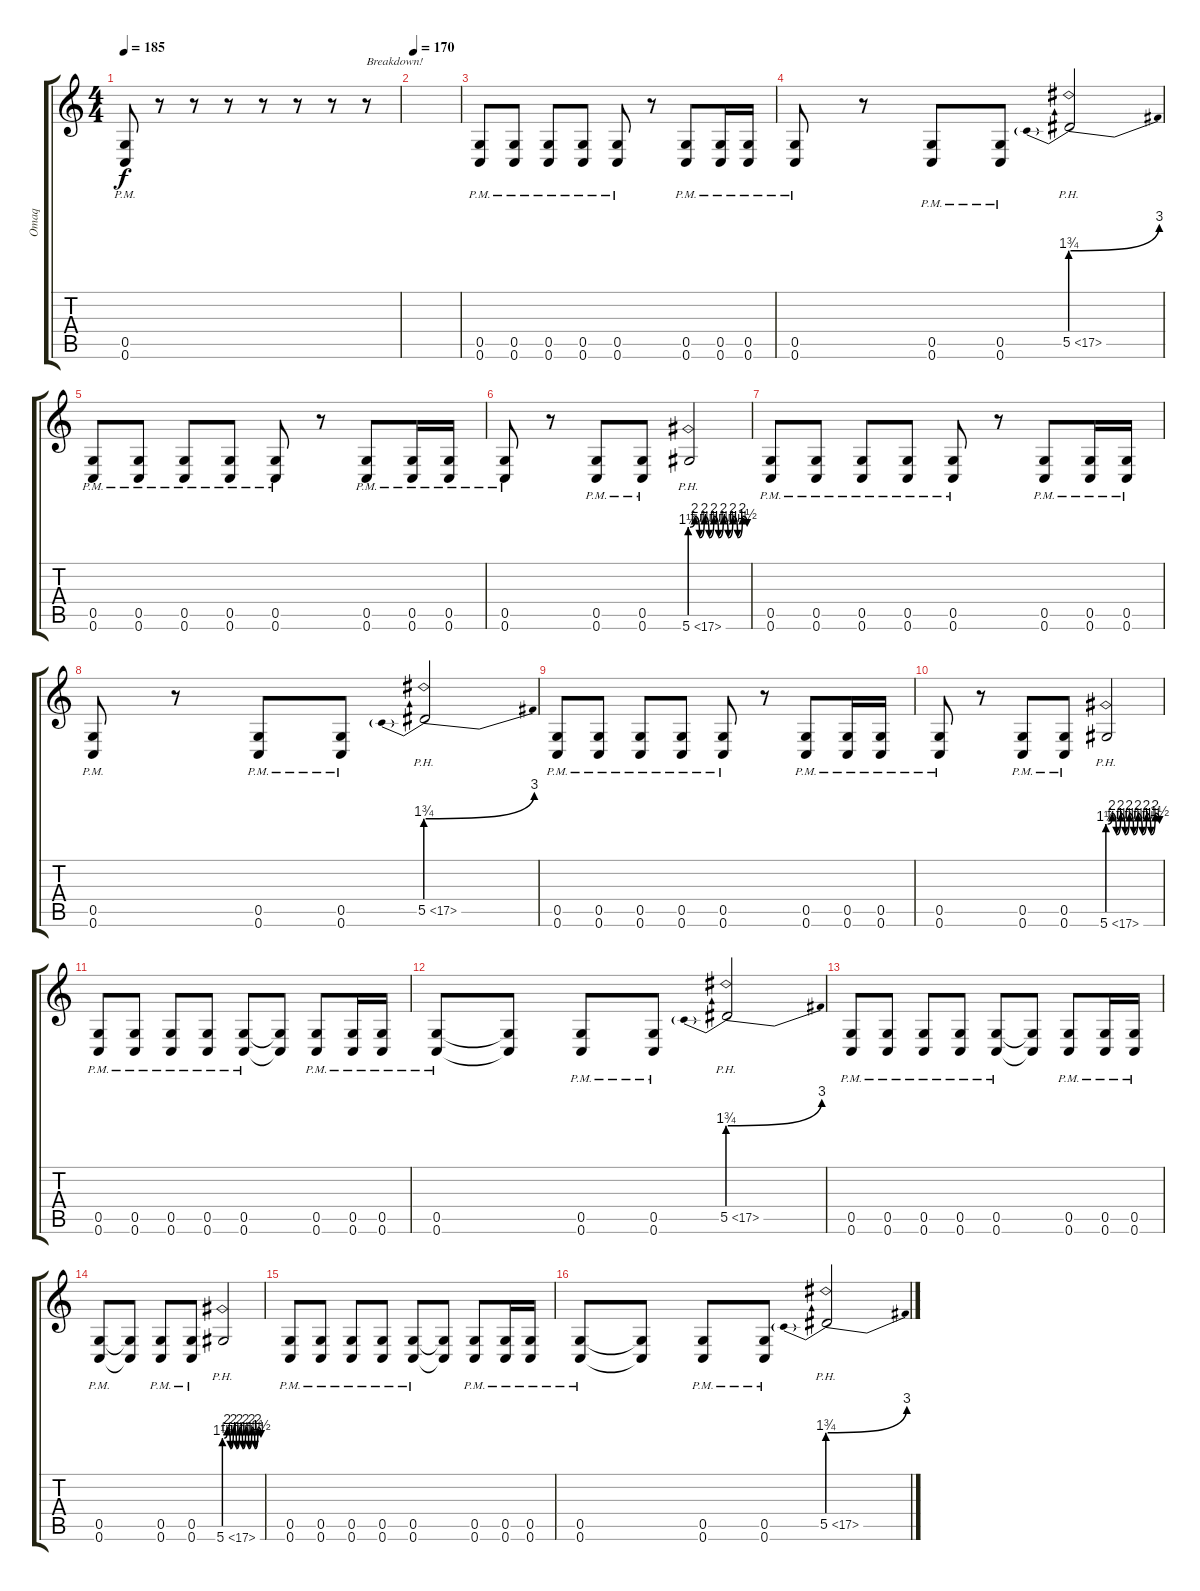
\track ("Omaq" "Omaq") {instrument distortionguitar}
\staff {score tabs}
\tuning (D4 A3 F3 C3 G2 C2) {hide}
\ts (4 4)
\tempo 185
\clef g2
\ks c
(0.5 0.6{pm}).8{dy f} r.8 r.8 r.8 r.8 r.8 r.8 r.8{txt "Breakdown!"} |
\tempo 170
|
(0.5{pm} 0.6{pm}).8 (0.5{pm} 0.6{pm}).8 (0.5{pm} 0.6{pm}).8 (0.5{pm} 0.6{pm}).8 (0.5{pm} 0.6{pm}).8 r.8 (0.5{pm} 0.6{pm}).8 (0.5{pm} 0.6{pm}).16 (0.5{pm} 0.6{pm}).16 |
(0.5{pm} 0.6{pm}).8 r.8 (0.5{pm} 0.6{pm}).8 (0.5{pm} 0.6{pm}).8 5.5{be (prebendbend 0 7 60 12) ph 12}.2 |
(0.5{pm} 0.6{pm}).8 (0.5{pm} 0.6{pm}).8 (0.5{pm} 0.6{pm}).8 (0.5{pm} 0.6{pm}).8 (0.5{pm} 0.6{pm}).8 r.8 (0.5{pm} 0.6{pm}).8 (0.5{pm} 0.6{pm}).16 (0.5{pm} 0.6{pm}).16 |
(0.5{pm} 0.6{pm}).8 r.8 (0.5{pm} 0.6{pm}).8 (0.5{pm} 0.6{pm}).8 5.6{be (custom 0 6 5 8 10 4 15 8 20 4 25 8 30 4 35 8 40 4 45 8 50 4 55 8 60 6) ph 12}.2 |
(0.5{pm} 0.6{pm}).8 (0.5{pm} 0.6{pm}).8 (0.5{pm} 0.6{pm}).8 (0.5{pm} 0.6{pm}).8 (0.5{pm} 0.6{pm}).8 r.8 (0.5{pm} 0.6{pm}).8 (0.5{pm} 0.6{pm}).16 (0.5{pm} 0.6{pm}).16 |
(0.5{pm} 0.6{pm}).8 r.8 (0.5{pm} 0.6{pm}).8 (0.5{pm} 0.6{pm}).8 5.5{be (prebendbend 0 7 60 12) ph 12}.2 |
(0.5{pm} 0.6{pm}).8 (0.5{pm} 0.6{pm}).8 (0.5{pm} 0.6{pm}).8 (0.5{pm} 0.6{pm}).8 (0.5{pm} 0.6{pm}).8 r.8 (0.5{pm} 0.6{pm}).8 (0.5{pm} 0.6{pm}).16 (0.5{pm} 0.6{pm}).16 |
(0.5{pm} 0.6{pm}).8 r.8 (0.5{pm} 0.6{pm}).8 (0.5{pm} 0.6{pm}).8 5.6{be (custom 0 6 5 8 10 4 15 8 20 4 25 8 30 4 35 8 40 4 45 8 50 4 55 8 60 6) ph 12}.2 |
(0.5{pm} 0.6{pm}).8 (0.5{pm} 0.6{pm}).8 (0.5{pm} 0.6{pm}).8 (0.5{pm} 0.6{pm}).8 (0.5{pm} 0.6{pm}).8 (0.5{t} 0.6{t}).8 (0.5{pm} 0.6{pm}).8 (0.5{pm} 0.6{pm}).16 (0.5{pm} 0.6{pm}).16 |
(0.5{pm} 0.6{pm}).8 (0.5{t} 0.6{t}).8 (0.5{pm} 0.6{pm}).8 (0.5{pm} 0.6{pm}).8 5.5{be (prebendbend 0 7 60 12) ph 12}.2 |
(0.5{pm} 0.6{pm}).8 (0.5{pm} 0.6{pm}).8 (0.5{pm} 0.6{pm}).8 (0.5{pm} 0.6{pm}).8 (0.5{pm} 0.6{pm}).8 (0.5{t} 0.6{t}).8 (0.5{pm} 0.6{pm}).8 (0.5{pm} 0.6{pm}).16 (0.5{pm} 0.6{pm}).16 |
(0.5{pm} 0.6{pm}).8 (0.5{t} 0.6{t}).8 (0.5{pm} 0.6{pm}).8 (0.5{pm} 0.6{pm}).8 5.6{be (custom 0 6 5 8 10 4 15 8 20 4 25 8 30 4 35 8 40 4 45 8 50 4 55 8 60 6) ph 12}.2 |
(0.5{pm} 0.6{pm}).8 (0.5{pm} 0.6{pm}).8 (0.5{pm} 0.6{pm}).8 (0.5{pm} 0.6{pm}).8 (0.5{pm} 0.6{pm}).8 (0.5{t} 0.6{t}).8 (0.5{pm} 0.6{pm}).8 (0.5{pm} 0.6{pm}).16 (0.5{pm} 0.6{pm}).16 |
(0.5{pm} 0.6{pm}).8 (0.5{t} 0.6{t}).8 (0.5{pm} 0.6{pm}).8 (0.5{pm} 0.6{pm}).8 5.5{be (prebendbend 0 7 60 12) ph 12}.2
